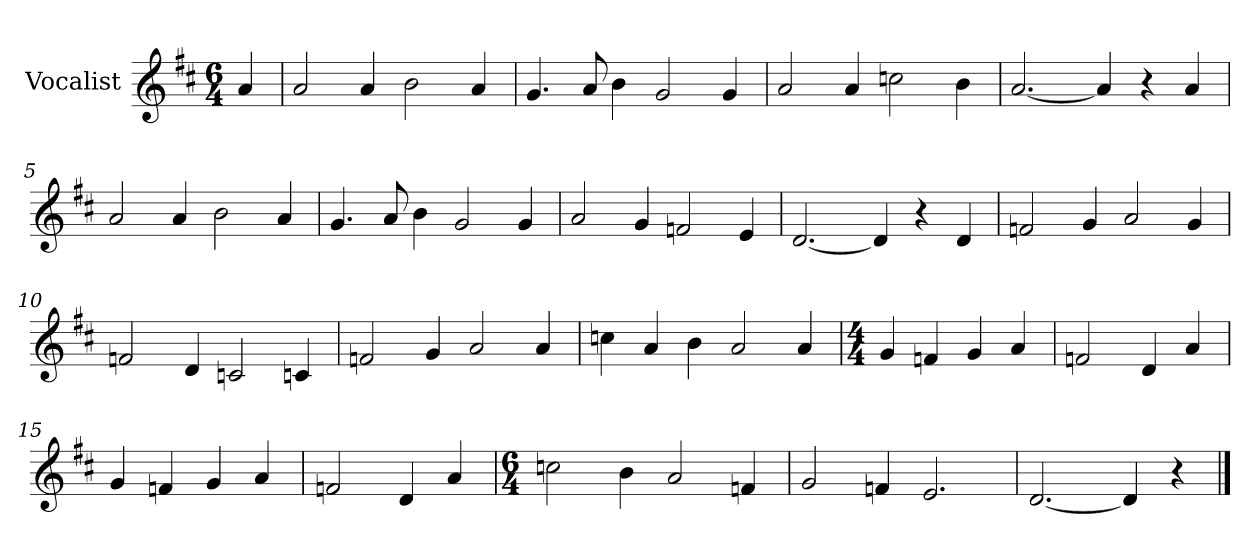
**kern
*part1
*staff1
*I"Vocalist
*k[f#c#]
*D:
*M6/4
=
4a
=1
2a
4a
2b
4a
=2
4.g
8a
4b
2g
4g
=3
2a
4a
2ccn
4b
=4
[2.a
4a]
4r
4a
=5
2a
4a
2b
4a
=6
4.g
8a
4b
2g
4g
=7
2a
4g
2fn
4e
=8
[2.d
4d]
4r
4d
=9
2fn
4g
2a
4g
=10
2fn
4d
2cn
4cn
=11
2fn
4g
2a
4a
=12
4ccn
4a
4b
2a
4a
=13
*M4/4
4g
4fn
4g
4a
=14
2fn
4d
4a
=15
4g
4fn
4g
4a
=16
2fn
4d
4a
=17
*M6/4
2ccn
4b
2a
4fn
=18
2g
4fn
2.e
=19
[2.d
4d]
4r
==
*-
